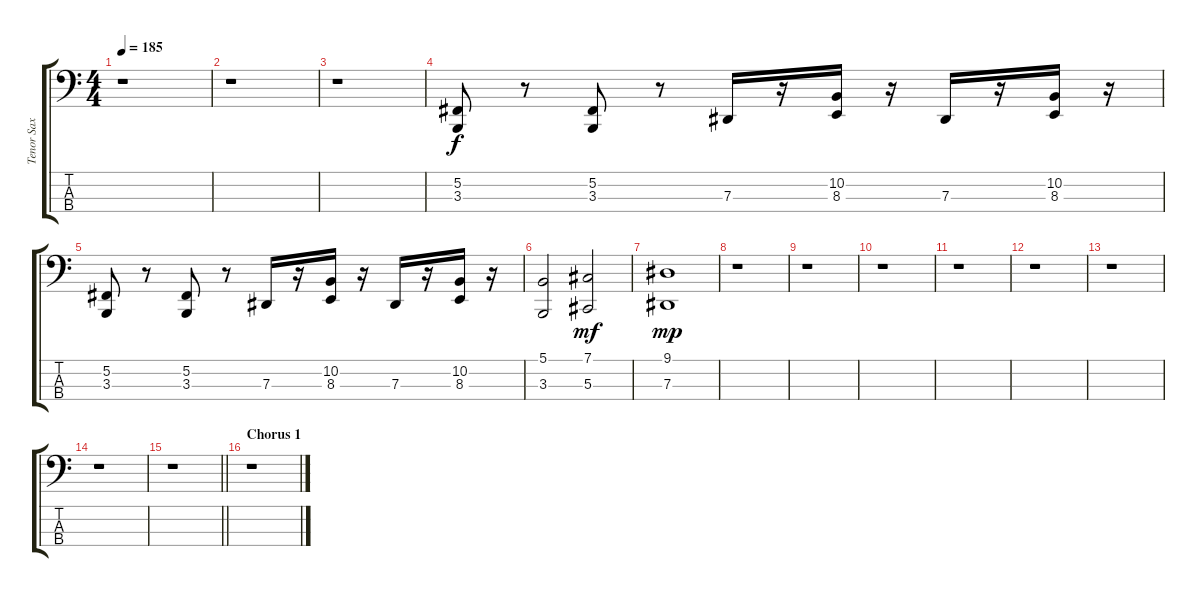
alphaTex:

\track ("Tenor Sax" "Tenor Sax") {instrument tenorsax}
\staff {score tabs}
\tuning (Gb2 Db2 Ab1 Eb1) {hide}
\ts (4 4)
\tempo 185
\clef f4
\ks c
r.1{dy f} |
r.1 |
r.1 |
(5.2 3.3).8 r.8 (5.2 3.3).8 r.8 7.3.16 r.16 (10.2 8.3).16 r.16 7.3.16 r.16 (10.2 8.3).16 r.16 |
(5.2 3.3).8 r.8 (5.2 3.3).8 r.8 7.3.16 r.16 (10.2 8.3).16 r.16 7.3.16 r.16 (10.2 8.3).16 r.16 |
(5.1 3.3).2 (7.1 5.3).2{dy mf} |
(9.1 7.3).1{dy mp} |
r.1 |
r.1 |
r.1 |
r.1 |
r.1 |
r.1 |
r.1 |
\barLineRight lightlight
r.1 |
\section ("" "Chorus 1")
r.1
